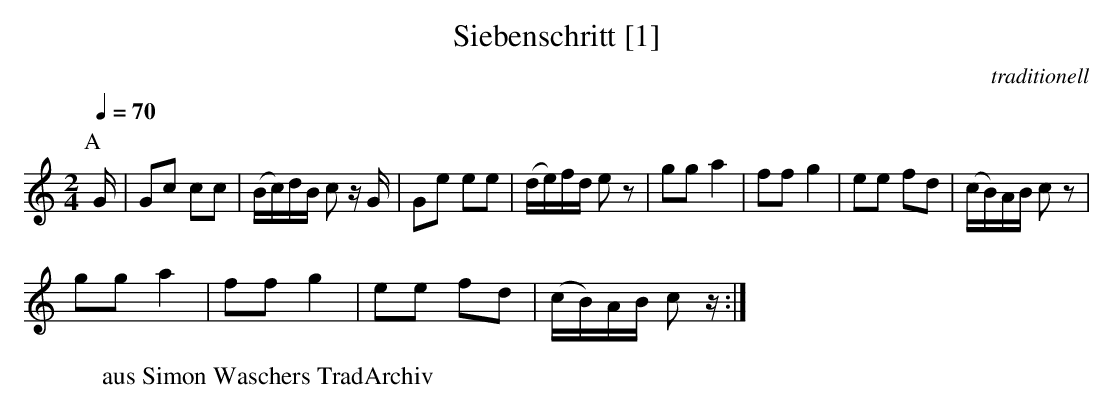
X:1
T:Siebenschritt [1]
C:traditionell
Q:1/4=70 %im buch
M:2/4
L:1/16
K:C
V:1
P:A
G |\
G2c2 c2c2 | (Bc)dB c2 zG | G2e2 e2e2 | (de)fd e2z2 |\
g2g2 a4 | f2f2 g4 | e2e2 f2d2 | (cB)AB c2z2 |
g2g2 a4 | f2f2 g4 | e2e2 f2d2 | (cB)AB c2z :|
W:aus Simon Waschers TradArchiv
